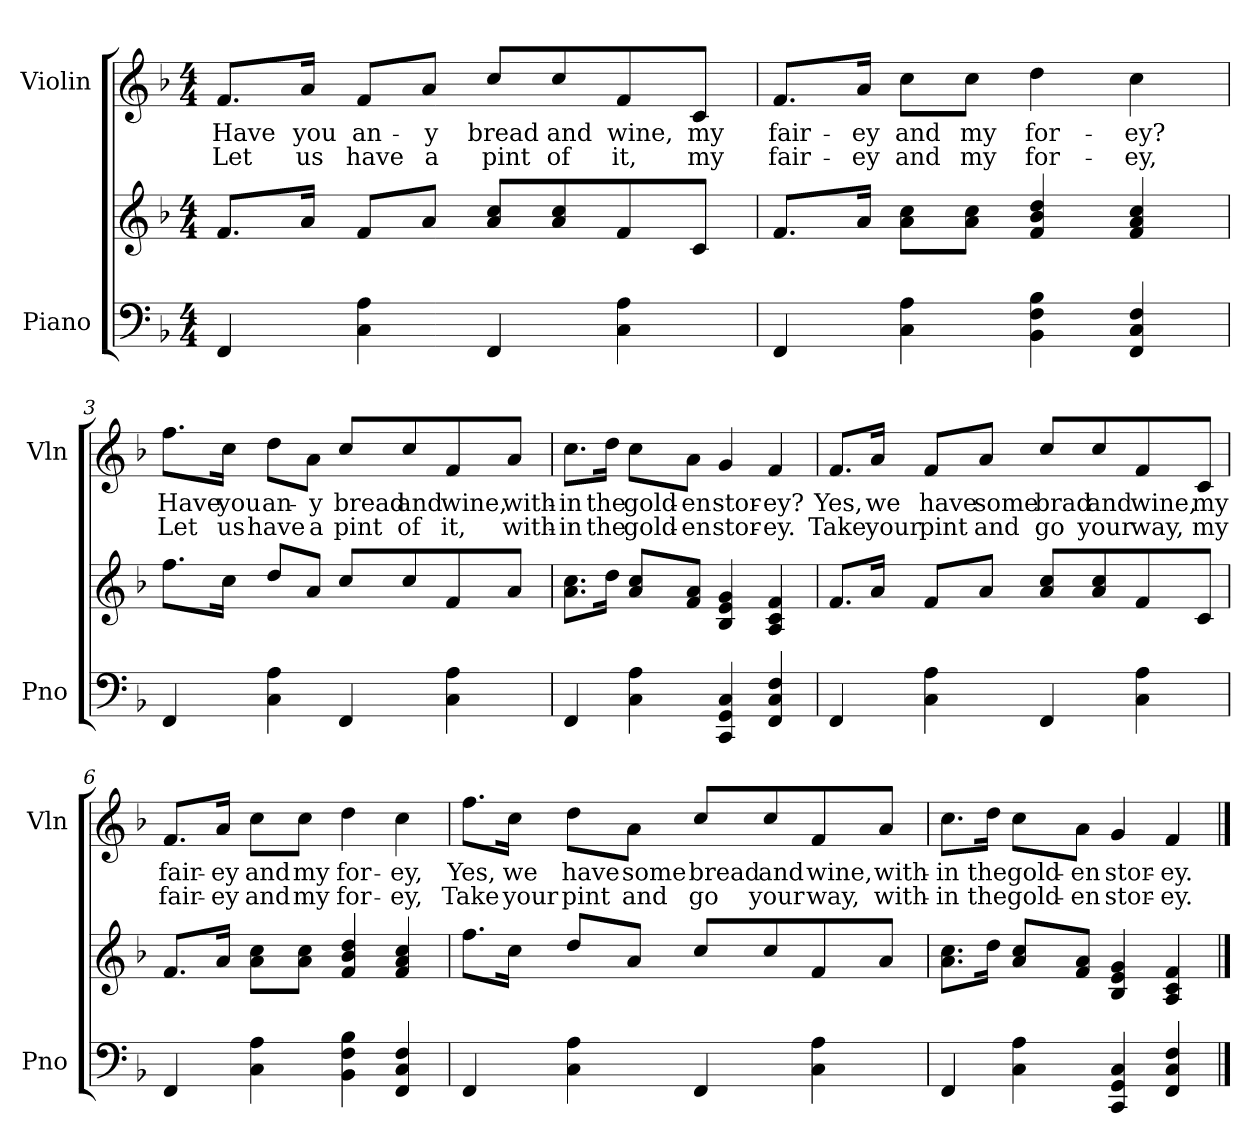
**kern	**kern	**kern	**text	**text
*part2	*part2	*part1	*part1	*part1
*staff3	*staff2	*staff1	*staff1	*staff1
*I"Piano	*	*I"Violin	*	*
*I'Pno	*	*I'Vln	*	*
*clefF4	*clefG2	*clefG2	*	*
*k[b-]	*k[b-]	*k[b-]	*	*
*M4/4	*M4/4	*M4/4	*	*
*MM80	*MM80	*MM80	*	*
=1	=1	=1	=1	=1
!	!	!	!LO:LY:b	!LO:LY:b
4FF/	8.f/L	8.f/L	Have	Let
!	!	!	!LO:LY:b	!LO:LY:b
.	16a/Jk	16a/Jk	you	us
!	!	!	!LO:LY:b	!LO:LY:b
4C\ 4A\	8f/L	8f/L	an-	have
!	!	!	!LO:LY:b	!LO:LY:b
.	8a/J	8a/J	-y	a
!	!	!	!LO:LY:b	!LO:LY:b
4FF/	8a\ 8cc\L	8cc/L	bread	pint
!	!	!	!LO:LY:b	!LO:LY:b
.	8a\ 8cc\	8cc/	and	of
!	!	!	!LO:LY:b	!LO:LY:b
4C\ 4A\	8f/	8f/	wine,	it,
!	!	!	!LO:LY:b	!LO:LY:b
.	8c/J	8c/J	my	my
=2	=2	=2	=2	=2
!	!	!	!LO:LY:b	!LO:LY:b
4FF/	8.f/L	8.f/L	fair-	fair-
!	!	!	!LO:LY:b	!LO:LY:b
.	16a/Jk	16a/Jk	-ey	-ey
!	!	!	!LO:LY:b	!LO:LY:b
4C\ 4A\	8a\ 8cc\L	8cc\L	and	and
!	!	!	!LO:LY:b	!LO:LY:b
.	8a\ 8cc\J	8cc\J	my	my
!	!	!	!LO:LY:b	!LO:LY:b
4BB-\ 4F\ 4B-\	4f/ 4b-/ 4dd/	4dd\	for-	for-
!	!	!	!LO:LY:b	!LO:LY:b
4FF/ 4C/ 4F/	4f/ 4a/ 4cc/	4cc\	-ey?	-ey,
!!LO:LB:g=z
=3	=3	=3	=3	=3
!	!	!	!LO:LY:b	!LO:LY:b
4FF/	8.ff\L	8.ff\L	Have	Let
!	!	!	!LO:LY:b	!LO:LY:b
.	16cc\Jk	16cc\Jk	you	us
!	!	!	!LO:LY:b	!LO:LY:b
4C\ 4A\	8dd\L	8dd\L	an-	have
!	!	!	!LO:LY:b	!LO:LY:b
.	8a/J	8a\J	-y	a
!	!	!	!LO:LY:b	!LO:LY:b
4FF/	8cc\L	8cc/L	bread	pint
!	!	!	!LO:LY:b	!LO:LY:b
.	8cc\	8cc/	and	of
!	!	!	!LO:LY:b	!LO:LY:b
4C\ 4A\	8f/	8f/	wine,	it,
!	!	!	!LO:LY:b	!LO:LY:b
.	8a/J	8a/J	with-	with-
=4	=4	=4	=4	=4
!	!	!	!LO:LY:b	!LO:LY:b
4FF/	8.a\ 8.cc\L	8.cc\L	-in	-in
!	!	!	!LO:LY:b	!LO:LY:b
.	16dd\Jk	16dd\Jk	the	the
!	!	!	!LO:LY:b	!LO:LY:b
4C\ 4A\	8a\ 8cc\L	8cc\L	gold-	gold-
!	!	!	!LO:LY:b	!LO:LY:b
.	8f/ 8a/J	8a\J	-en	-en
!	!	!	!LO:LY:b	!LO:LY:b
4CC/ 4GG/ 4C/	4B-/ 4e/ 4g/	4g/	stor-	stor-
!	!	!	!LO:LY:b	!LO:LY:b
4FF/ 4C/ 4F/	4A/ 4c/ 4f/	4f/	-ey?	-ey.
!!LO:LB:g=z
=5	=5	=5	=5	=5
!	!	!	!LO:LY:b	!LO:LY:b
4FF/	8.f/L	8.f/L	Yes,	Take
!	!	!	!LO:LY:b	!LO:LY:b
.	16a/Jk	16a/Jk	we	your
!	!	!	!LO:LY:b	!LO:LY:b
4C\ 4A\	8f/L	8f/L	have	pint
!	!	!	!LO:LY:b	!LO:LY:b
.	8a/J	8a/J	some	and
!	!	!	!LO:LY:b	!LO:LY:b
4FF/	8a\ 8cc\L	8cc/L	brad	go
!	!	!	!LO:LY:b	!LO:LY:b
.	8a\ 8cc\	8cc/	and	your
!	!	!	!LO:LY:b	!LO:LY:b
4C\ 4A\	8f/	8f/	wine,	way,
!	!	!	!LO:LY:b	!LO:LY:b
.	8c/J	8c/J	my	my
=6	=6	=6	=6	=6
!	!	!	!LO:LY:b	!LO:LY:b
4FF/	8.f/L	8.f/L	fair-	fair-
!	!	!	!LO:LY:b	!LO:LY:b
.	16a/Jk	16a/Jk	-ey	-ey
!	!	!	!LO:LY:b	!LO:LY:b
4C\ 4A\	8a\ 8cc\L	8cc\L	and	and
!	!	!	!LO:LY:b	!LO:LY:b
.	8a\ 8cc\J	8cc\J	my	my
!	!	!	!LO:LY:b	!LO:LY:b
4BB-\ 4F\ 4B-\	4f/ 4b-/ 4dd/	4dd\	for-	for-
!	!	!	!LO:LY:b	!LO:LY:b
4FF/ 4C/ 4F/	4f/ 4a/ 4cc/	4cc\	-ey,	-ey,
!!LO:LB:g=z
=7	=7	=7	=7	=7
!	!	!	!LO:LY:b	!LO:LY:b
4FF/	8.ff\L	8.ff\L	Yes,	Take
!	!	!	!LO:LY:b	!LO:LY:b
.	16cc\Jk	16cc\Jk	we	your
!	!	!	!LO:LY:b	!LO:LY:b
4C\ 4A\	8dd\L	8dd\L	have	pint
!	!	!	!LO:LY:b	!LO:LY:b
.	8a/J	8a\J	some	and
!	!	!	!LO:LY:b	!LO:LY:b
4FF/	8cc\L	8cc/L	bread	go
!	!	!	!LO:LY:b	!LO:LY:b
.	8cc\	8cc/	and	your
!	!	!	!LO:LY:b	!LO:LY:b
4C\ 4A\	8f/	8f/	wine,	way,
!	!	!	!LO:LY:b	!LO:LY:b
.	8a/J	8a/J	with-	with-
=8	=8	=8	=8	=8
!	!	!	!LO:LY:b	!LO:LY:b
4FF/	8.a\ 8.cc\L	8.cc\L	-in	-in
!	!	!	!LO:LY:b	!LO:LY:b
.	16dd\Jk	16dd\Jk	the	the
!	!	!	!LO:LY:b	!LO:LY:b
4C\ 4A\	8a\ 8cc\L	8cc\L	gold-	gold-
!	!	!	!LO:LY:b	!LO:LY:b
.	8f/ 8a/J	8a\J	-en	-en
!	!	!	!LO:LY:b	!LO:LY:b
4CC/ 4GG/ 4C/	4B-/ 4e/ 4g/	4g/	stor-	stor-
!	!	!	!LO:LY:b	!LO:LY:b
4FF/ 4C/ 4F/	4A/ 4c/ 4f/	4f/	-ey.	-ey.
==	==	==	==	==
*-	*-	*-	*-	*-
